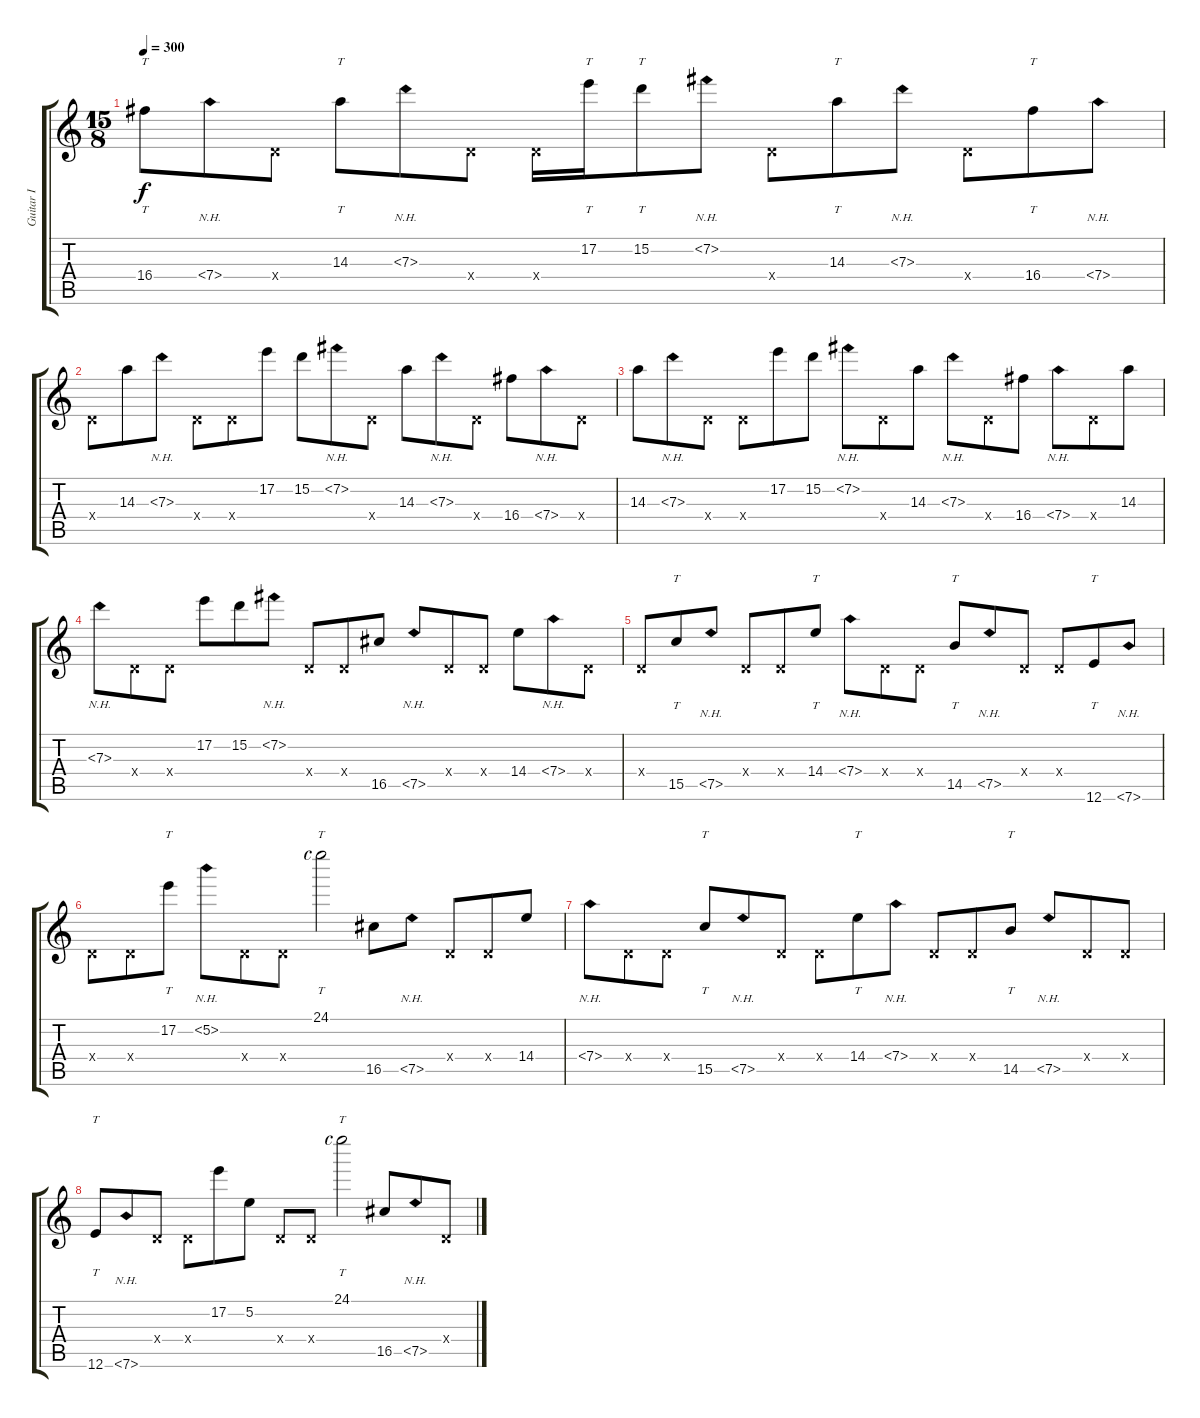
\track ("Guitar I" "Guitar I") {instrument overdrivenguitar}
\staff {score tabs}
\tuning (E4 B3 G3 D3 A2 E2) {hide}
\ts (15 8)
\tempo 300
\clef g2
\ks c
16.4.8{tt dy f} 7.4{nh}.8 0.4{x}.8 14.3.8{tt} 7.3{nh}.8 0.4{x}.8 0.4{x}.16 17.2.16{tt} 15.2.8{tt} 7.2{nh}.8 0.4{x}.8 14.3.8{tt} 7.3{nh}.8 0.4{x}.8 16.4.8{tt} 7.4{nh}.8 |
0.4{x}.8 14.3.8 7.3{nh}.8 0.4{x}.8 0.4{x}.8 17.2.8 15.2.8 7.2{nh}.8 0.4{x}.8 14.3.8 7.3{nh}.8 0.4{x}.8 16.4.8 7.4{nh}.8 0.4{x}.8 |
14.3.8 7.3{nh}.8 0.4{x}.8 0.4{x}.8 17.2.8 15.2.8 7.2{nh}.8 0.4{x}.8 14.3.8 7.3{nh}.8 0.4{x}.8 16.4.8 7.4{nh}.8 0.4{x}.8 14.3.8 |
7.3{nh}.8 0.4{x}.8 0.4{x}.8 17.2.8 15.2.8 7.2{nh}.8 0.4{x}.8 0.4{x}.8 16.5.8 7.5{nh}.8 0.4{x}.8 0.4{x}.8 14.4.8 7.4{nh}.8 0.4{x}.8 |
0.4{x}.8 15.5.8{tt} 7.5{nh}.8 0.4{x}.8 0.4{x}.8 14.4.8{tt} 7.4{nh}.8 0.4{x}.8 0.4{x}.8 14.5.8{tt} 7.5{nh}.8 0.4{x}.8 0.4{x}.8 12.6.8{tt} 7.6{nh}.8 |
0.4{x}.8 0.4{x}.8 17.2.8{tt} 5.2{nh}.8 0.4{x}.8 0.4{x}.8 24.1{rf 5}.2{tt} 16.5.8 7.5{nh}.8 0.4{x}.8 0.4{x}.8 14.4.8 |
7.4{nh}.8 0.4{x}.8 0.4{x}.8 15.5.8{tt} 7.5{nh}.8 0.4{x}.8 0.4{x}.8 14.4.8{tt} 7.4{nh}.8 0.4{x}.8 0.4{x}.8 14.5.8{tt} 7.5{nh}.8 0.4{x}.8 0.4{x}.8 |
12.6.8{tt} 7.6{nh}.8 0.4{x}.8 0.4{x}.8 17.2.8 5.2.8 0.4{x}.8 0.4{x}.8 24.1{rf 5}.2{tt} 16.5.8 7.5{nh}.8 0.4{x}.8
